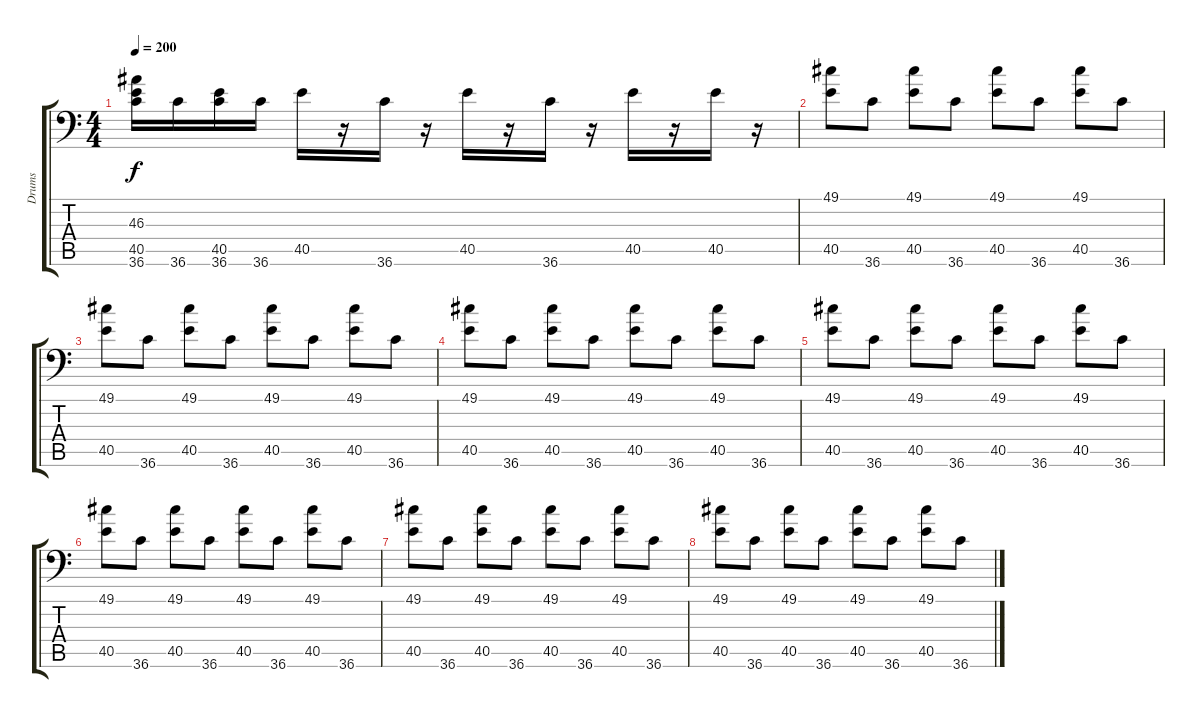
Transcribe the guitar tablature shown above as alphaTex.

\track ("Drums" "Drums") {instrument acousticgrandpiano}
\staff {score tabs}
\tuning (C-1 C-1 C-1 C-1 C-1 C-1) {hide}
\ts (4 4)
\tempo 200
\clef f4
\ks c
(46.3 40.5 36.6).16{dy f} 36.6.16 (40.5 36.6).16 36.6.16 40.5.16 r.16 36.6.16 r.16 40.5.16 r.16 36.6.16 r.16 40.5.16 r.16 40.5.16 r.16 |
(49.1 40.5).8 36.6.8 (49.1 40.5).8 36.6.8 (49.1 40.5).8 36.6.8 (49.1 40.5).8 36.6.8 |
(49.1 40.5).8 36.6.8 (49.1 40.5).8 36.6.8 (49.1 40.5).8 36.6.8 (49.1 40.5).8 36.6.8 |
(49.1 40.5).8 36.6.8 (49.1 40.5).8 36.6.8 (49.1 40.5).8 36.6.8 (49.1 40.5).8 36.6.8 |
(49.1 40.5).8 36.6.8 (49.1 40.5).8 36.6.8 (49.1 40.5).8 36.6.8 (49.1 40.5).8 36.6.8 |
(49.1 40.5).8 36.6.8 (49.1 40.5).8 36.6.8 (49.1 40.5).8 36.6.8 (49.1 40.5).8 36.6.8 |
(49.1 40.5).8 36.6.8 (49.1 40.5).8 36.6.8 (49.1 40.5).8 36.6.8 (49.1 40.5).8 36.6.8 |
(49.1 40.5).8 36.6.8 (49.1 40.5).8 36.6.8 (49.1 40.5).8 36.6.8 (49.1 40.5).8 36.6.8
